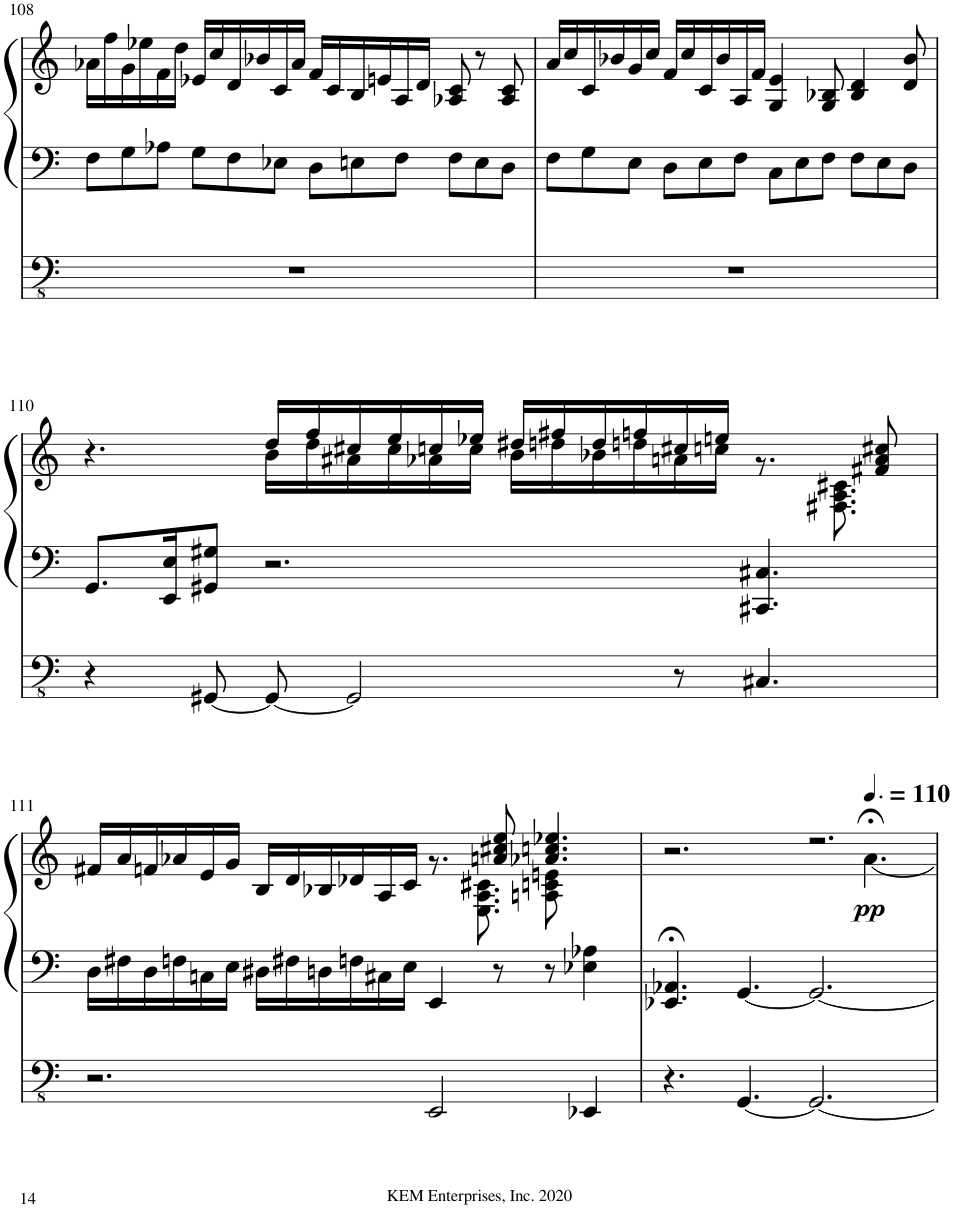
**kern	**kern	**kern	**dynam
*part1	*part1	*part1	*part1
*staff3	*staff2	*staff1	*staff1/2/3
*I"Pipe Organ	*	*	*
*I'Org.	*	*	*
!!LO:PB:g=z
*clefFv4	*clefF4	*clefG2	*
*k[]	*k[]	*k[]	*
*M12/8	*M12/8	*M12/8	*
=108	=108	=108	=108
1.r	8F\L	16a-X\LL	.
.	.	16ff\	.
.	8G\	16g\	.
.	.	16ee-X\	.
.	8A-X\J	16f\	.
.	.	16dd\JJ	.
.	8G\L	16e-X/LL	.
.	.	16cc/	.
.	8F\	16d/	.
.	.	16b-X/	.
.	8E-X\J	16c/	.
.	.	16a-/JJ	.
.	8D\L	16f/LL	.
.	.	16c/	.
.	8En\	16B/	.
.	.	16en/	.
.	8F\J	16A/	.
.	.	16d/JJ	.
.	8F\L	8A-X/ 8c/	.
.	8E\	8r	.
.	8D\J	8A-/ 8c/	.
=109	=109	=109	=109
1.r	8F\L	16a/LL	.
.	.	16cc/	.
.	8G\	16c/	.
.	.	16b-X/	.
.	8E\J	16g/	.
.	.	16cc/JJ	.
.	8D\L	16f/LL	.
.	.	16cc/	.
.	8E\	16c/	.
.	.	16b-/	.
.	8F\J	16A/	.
.	.	16f/JJ	.
.	8C\L	4G/ 4e/	.
.	8E\	.	.
.	8F\J	8G/ 8B-X/	.
.	8F\L	4B-/ 4d/	.
.	8E\	.	.
.	8D\J	8d/ 8b-/	.
!!LO:LB:g=z
=110	=110	=110	=110
*	*	*^	*
4r	8.GG/L	4.r	4.ryy	.
.	16EE/ 16E/K	.	.	.
[8GGG#X/	8GG#X/ 8G#X/J	.	.	.
8GGG#/_	2.r	16dd/LL	16b\LL	.
.	.	16ff/	16dd\	.
2GGG#/]	.	16cc#X/	16a#X\	.
.	.	16ee/	16cc#\	.
.	.	16ccn/	16a-X\	.
.	.	16ee-X/JJ	16cc\JJ	.
.	.	16dd#X/LL	16b\LL	.
.	.	16ff#X/	16ddn\	.
.	.	16dd/	16b-X\	.
.	.	16ffn/	16ddn\	.
8r	.	16cc#X/	16an\	.
.	.	16een/JJ	16ccn\JJ	.
4.CC#X/	4.CC#X/ 4.C#X/	4ryy	8.r	.
.	.	.	8.F#X\ 8.A\ 8.c#X\	.
.	.	8f#X/ 8a/ 8cc#X/	.	.
!!LO:LB:g=z	!!
=111	=111	=111	=111	=111
2.r	16D\LL	16f#X/LL	2.ryy	.
.	16F#X\	16a/	.	.
.	16D\	16fn/	.	.
.	16Fn\	16a-X/	.	.
.	16Cn\	16e/	.	.
.	16E\JJ	16g/JJ	.	.
.	16D#X\LL	16B/LL	.	.
.	16F#X\	16d/	.	.
.	16Dn\	16B-X/	.	.
.	16Fn\	16d-X/	.	.
.	16C#X\	16A/	.	.
.	16E\JJ	16c/JJ	.	.
2EEE/	4EE/	4ryy	8.r	.
.	.	.	8.E\ 8.A\ 8.c#X\	.
.	8r	8an/ 8cc#X/ 8ee/	.	.
.	8r	4.a-X/ 4.ccn/ 4.ee-X/	8An\ 8cn\ 8en\	.
4EEE-X/	4E-X\ 4A-X\	.	4ryy	.
=112	=112	=112	=112	=112
4.r	4.EE-X/;< 4.AA-X/;<	2.r	8ryy	.
*	*	*v	*v	*
[4.GGG/	[4.GG/	.	.
2.GGG/_	2.GG/_	2.r	.
*	*	*MM165	*
*	*	*^	*
!	!	!	!	!LO:DY:b
.	.	.	[4.a;<\	pp
*	*	*v	*v	*
=	=	=	=
*-	*-	*-	*-
